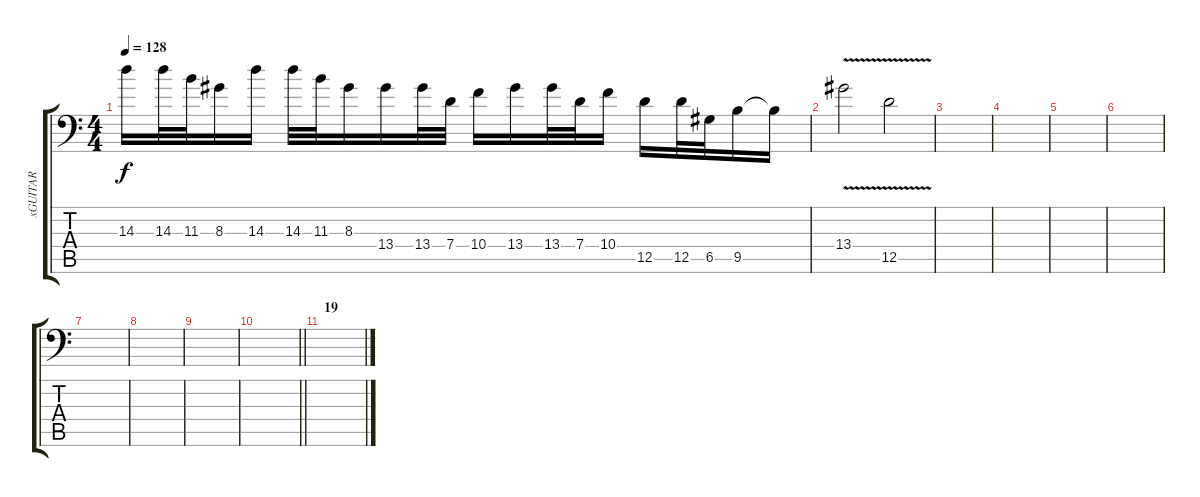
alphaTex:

\track ("xGUITAR" "xGUITAR") {instrument distortionguitar}
\staff {score tabs}
\tuning (A3 E3 C3 G2 D2 G1) {hide}
\ts (4 4)
\tempo 128
\clef f4
\ks c
14.3.16{dy f} 14.3.32 11.3.32 8.3.16 14.3.16 14.3.32 11.3.32 8.3.16 13.4.16 13.4.32 7.4.32 10.4.16 13.4.16 13.4.32 7.4.32 10.4.16 12.5.16 12.5.32 6.5.32 9.5.16 9.5{t}.16 |
13.4{v}.2 12.5{v}.2 |
|
|
|
|
|
|
|
\barLineRight lightlight
|
\section ("" "19")
